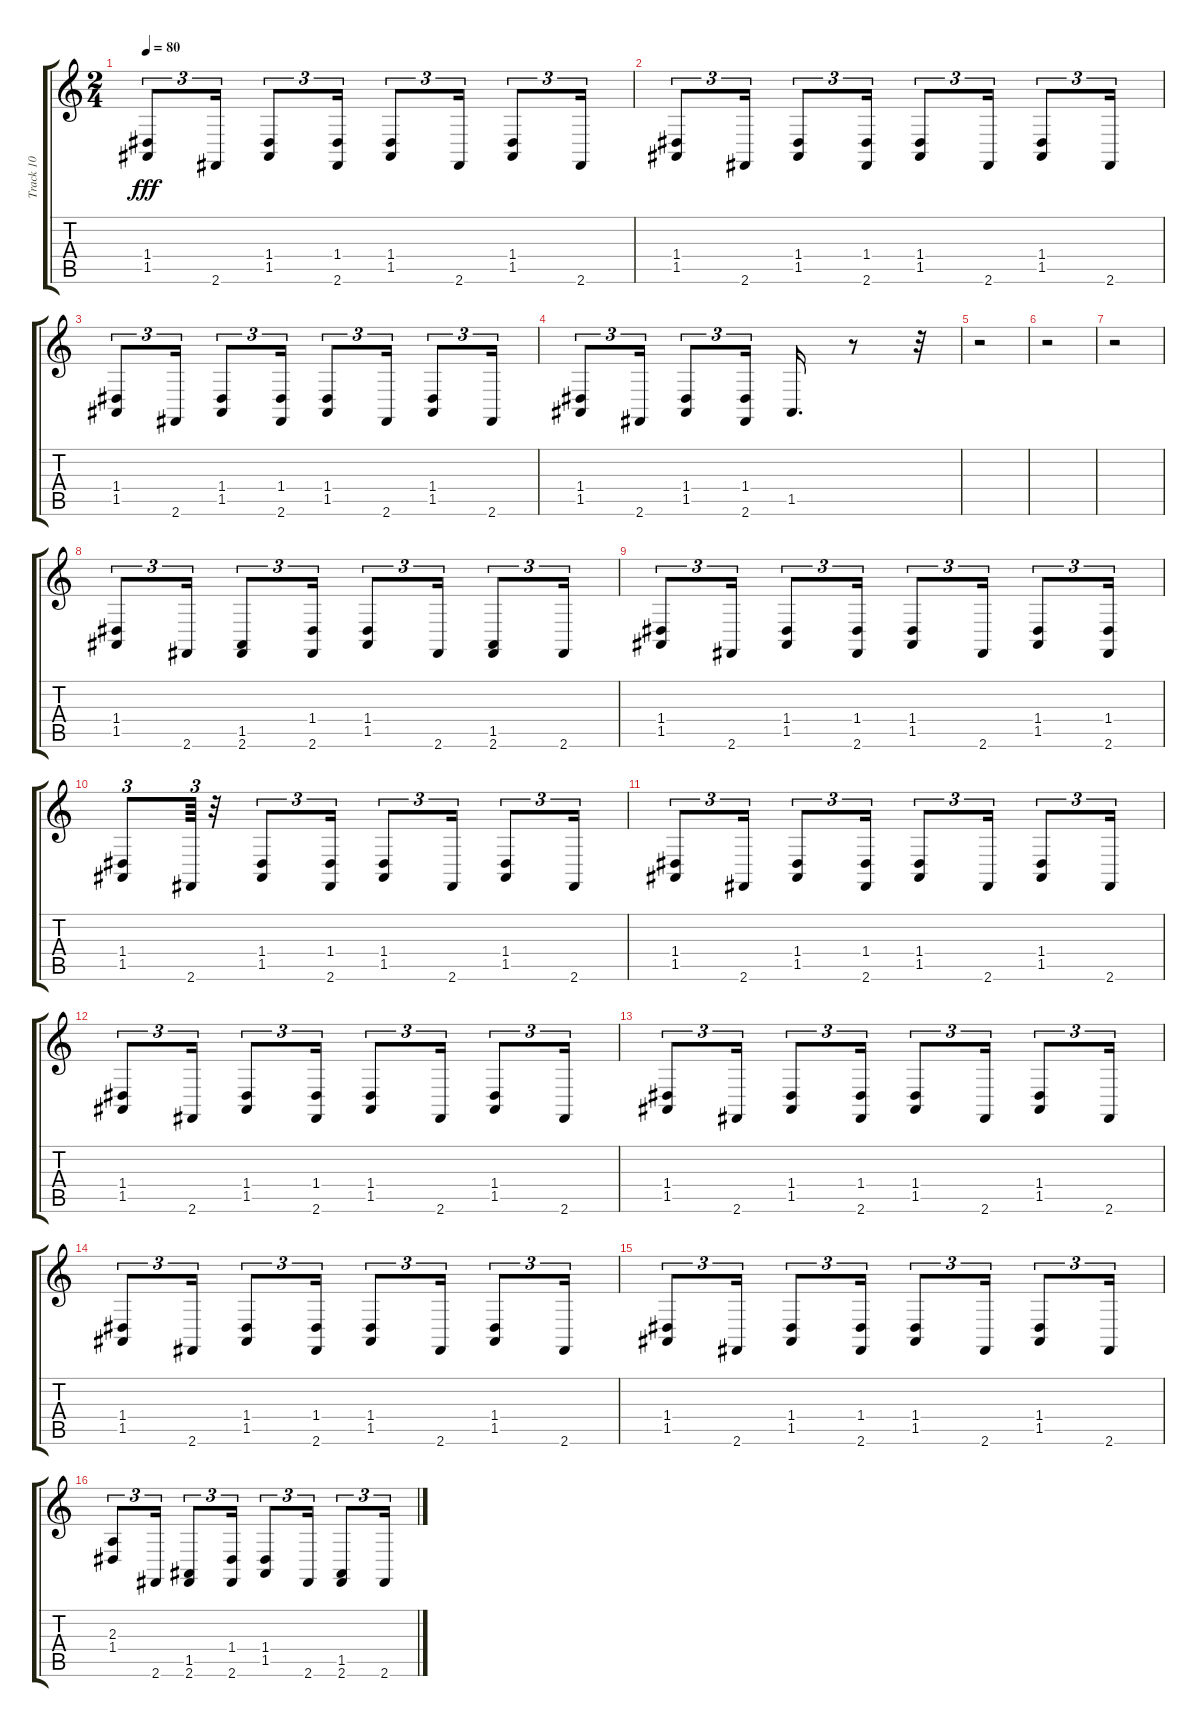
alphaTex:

\track ("Track 10" "Track 10") {instrument acousticgrandpiano}
\staff {score tabs}
\tuning (E4 B3 G3 D3 A2 E2) {hide}
\ts (2 4)
\tempo 80
\clef g2
\ks c
(1.4 1.5).8{tu (3 2) dy fff} 2.6.16{tu (3 2)} (1.4 1.5).8{tu (3 2)} (1.4 2.6).16{tu (3 2)} (1.4 1.5).8{tu (3 2)} 2.6.16{tu (3 2)} (1.4 1.5).8{tu (3 2)} 2.6.16{tu (3 2)} |
(1.4 1.5).8{tu (3 2)} 2.6.16{tu (3 2)} (1.4 1.5).8{tu (3 2)} (1.4 2.6).16{tu (3 2)} (1.4 1.5).8{tu (3 2)} 2.6.16{tu (3 2)} (1.4 1.5).8{tu (3 2)} 2.6.16{tu (3 2)} |
(1.4 1.5).8{tu (3 2)} 2.6.16{tu (3 2)} (1.4 1.5).8{tu (3 2)} (1.4 2.6).16{tu (3 2)} (1.4 1.5).8{tu (3 2)} 2.6.16{tu (3 2)} (1.4 1.5).8{tu (3 2)} 2.6.16{tu (3 2)} |
(1.4 1.5).8{tu (3 2)} 2.6.16{tu (3 2)} (1.4 1.5).8{tu (3 2)} (1.4 2.6).16{tu (3 2)} 1.5.16{d} r.8 r.32 |
r.2 |
r.2 |
r.2 |
(1.4 1.5).8{tu (3 2)} 2.6.16{tu (3 2)} (1.5 2.6).8{tu (3 2)} (1.4 2.6).16{tu (3 2)} (1.4 1.5).8{tu (3 2)} 2.6.16{tu (3 2)} (1.5 2.6).8{tu (3 2)} 2.6.16{tu (3 2)} |
(1.4 1.5).8{tu (3 2)} 2.6.16{tu (3 2)} (1.4 1.5).8{tu (3 2)} (1.4 2.6).16{tu (3 2)} (1.4 1.5).8{tu (3 2)} 2.6.16{tu (3 2)} (1.4 1.5).8{tu (3 2)} (1.4 2.6).16{tu (3 2)} |
(1.4 1.5).8{tu (3 2)} 2.6.64{tu (3 2)} r.32 (1.4 1.5).8{tu (3 2)} (1.4 2.6).16{tu (3 2)} (1.4 1.5).8{tu (3 2)} 2.6.16{tu (3 2)} (1.4 1.5).8{tu (3 2)} 2.6.16{tu (3 2)} |
(1.4 1.5).8{tu (3 2)} 2.6.16{tu (3 2)} (1.4 1.5).8{tu (3 2)} (1.4 2.6).16{tu (3 2)} (1.4 1.5).8{tu (3 2)} 2.6.16{tu (3 2)} (1.4 1.5).8{tu (3 2)} 2.6.16{tu (3 2)} |
(1.4 1.5).8{tu (3 2)} 2.6.16{tu (3 2)} (1.4 1.5).8{tu (3 2)} (1.4 2.6).16{tu (3 2)} (1.4 1.5).8{tu (3 2)} 2.6.16{tu (3 2)} (1.4 1.5).8{tu (3 2)} 2.6.16{tu (3 2)} |
(1.4 1.5).8{tu (3 2)} 2.6.16{tu (3 2)} (1.4 1.5).8{tu (3 2)} (1.4 2.6).16{tu (3 2)} (1.4 1.5).8{tu (3 2)} 2.6.16{tu (3 2)} (1.4 1.5).8{tu (3 2)} 2.6.16{tu (3 2)} |
(1.4 1.5).8{tu (3 2)} 2.6.16{tu (3 2)} (1.4 1.5).8{tu (3 2)} (1.4 2.6).16{tu (3 2)} (1.4 1.5).8{tu (3 2)} 2.6.16{tu (3 2)} (1.4 1.5).8{tu (3 2)} 2.6.16{tu (3 2)} |
(1.4 1.5).8{tu (3 2)} 2.6.16{tu (3 2)} (1.4 1.5).8{tu (3 2)} (1.4 2.6).16{tu (3 2)} (1.4 1.5).8{tu (3 2)} 2.6.16{tu (3 2)} (1.4 1.5).8{tu (3 2)} 2.6.16{tu (3 2)} |
(2.3 1.4).8{tu (3 2)} 2.6.16{tu (3 2)} (1.5 2.6).8{tu (3 2)} (1.4 2.6).16{tu (3 2)} (1.4 1.5).8{tu (3 2)} 2.6.16{tu (3 2)} (1.5 2.6).8{tu (3 2)} 2.6.16{tu (3 2)}
